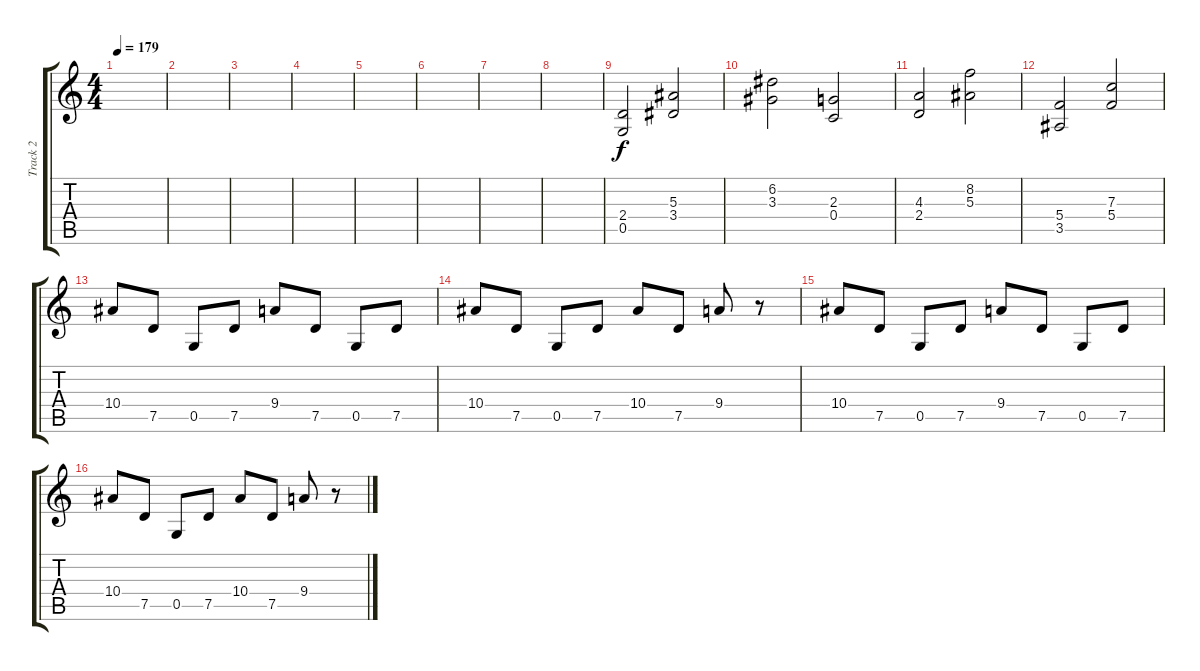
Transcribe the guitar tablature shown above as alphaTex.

\track ("Track 2" "Track 2") {instrument distortionguitar}
\staff {score tabs}
\tuning (D4 A3 F3 C3 G2 D2) {hide}
\ts (4 4)
\tempo 179
\clef g2
\ks c
|
|
|
|
|
|
|
|
(2.4 0.5).2 (5.3 3.4).2 |
(6.2 3.3).2 (2.3 0.4).2 |
(4.3 2.4).2 (8.2 5.3).2 |
(5.4 3.5).2 (7.3 5.4).2 |
10.4.8 7.5.8 0.5.8 7.5.8 9.4.8 7.5.8 0.5.8 7.5.8 |
10.4.8 7.5.8 0.5.8 7.5.8 10.4.8 7.5.8 9.4.8 r.8 |
10.4.8 7.5.8 0.5.8 7.5.8 9.4.8 7.5.8 0.5.8 7.5.8 |
10.4.8 7.5.8 0.5.8 7.5.8 10.4.8 7.5.8 9.4.8 r.8
